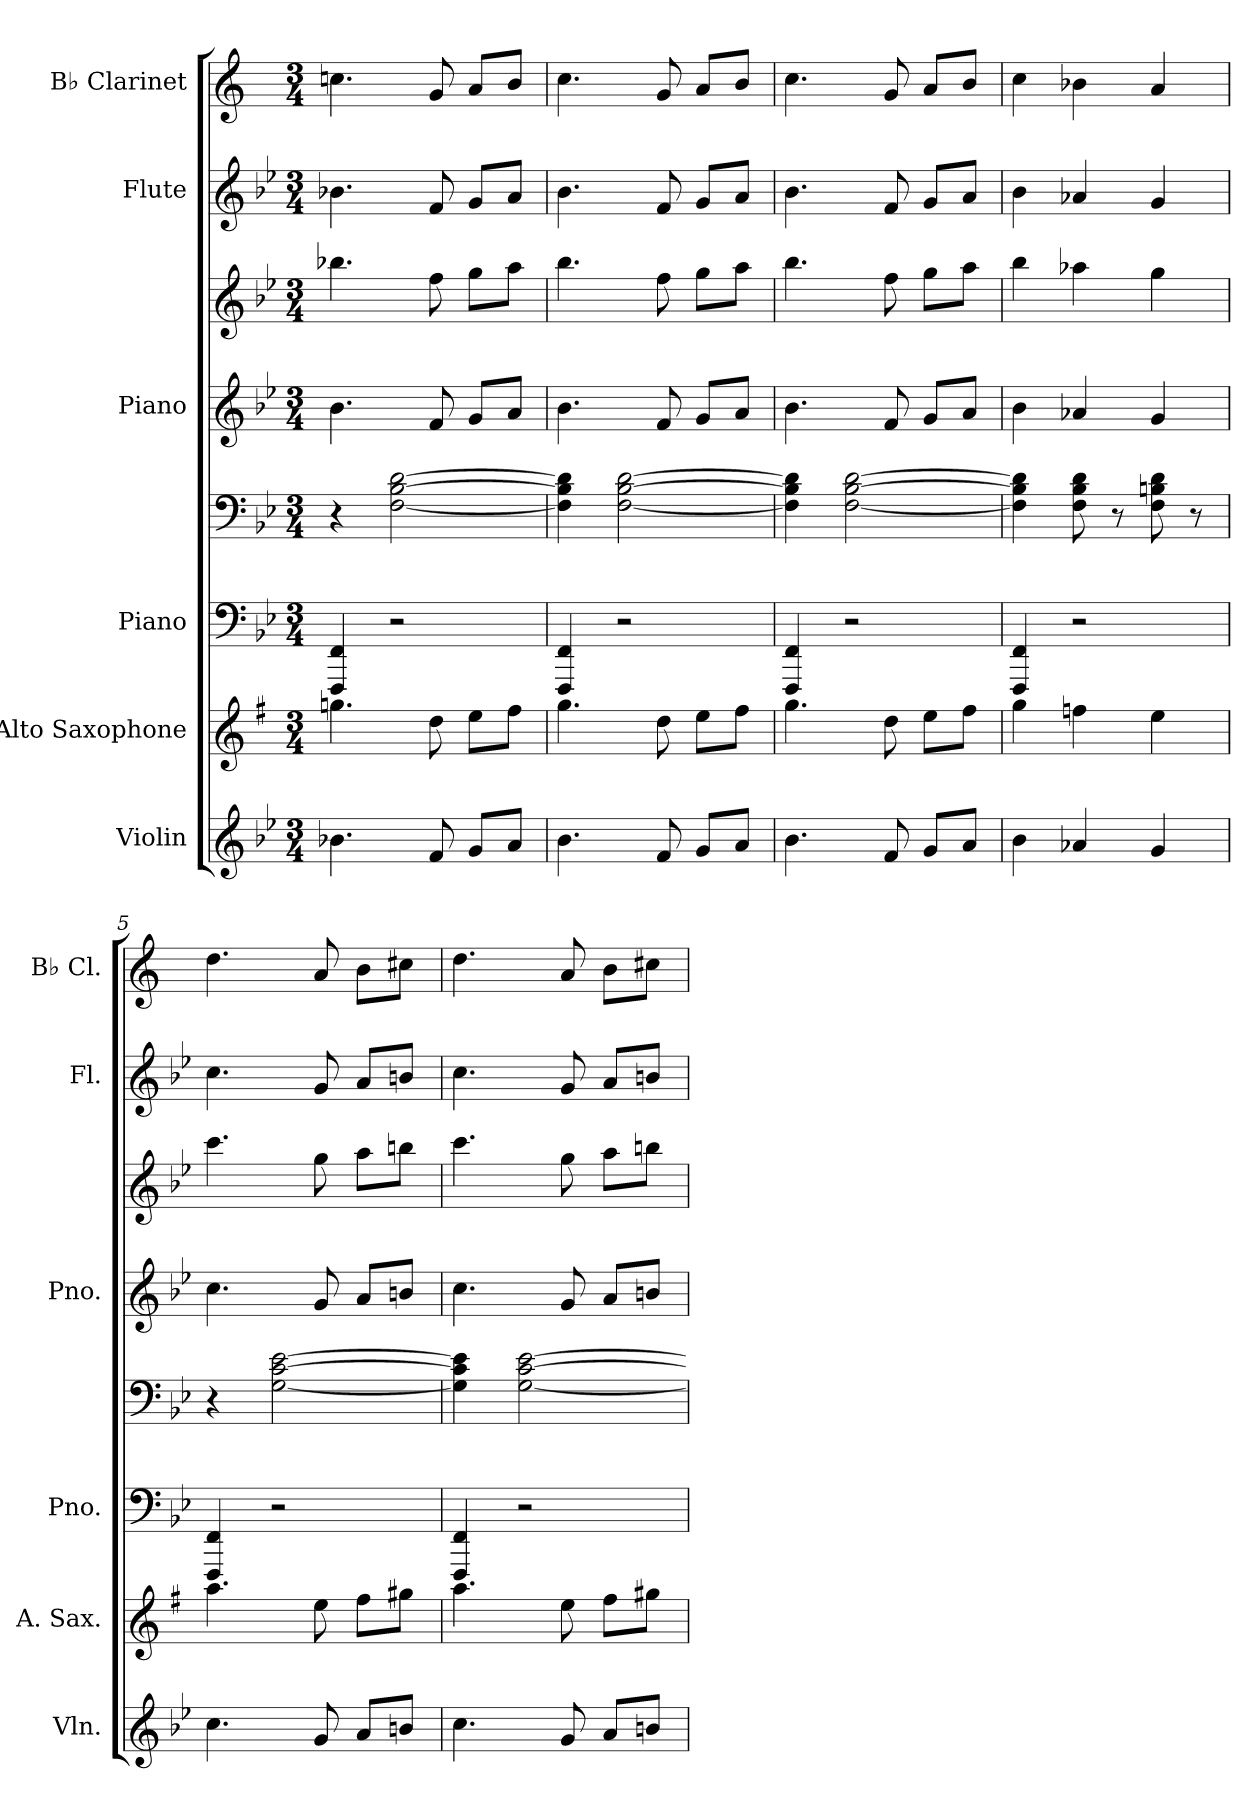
**kern	**kern	**kern	**kern	**kern	**kern	**kern	**kern
*part6	*part5	*part4	*part4	*part3	*part3	*part2	*part1
*staff8	*staff7	*staff6	*staff5	*staff4	*staff3	*staff2	*staff1
*I"Violin	*I"Alto Saxophone	*I"Piano	*	*I"Piano	*	*I"Flute	*I"B♭ Clarinet
*I'Vln.	*I'A. Sax.	*I'Pno.	*	*I'Pno.	*	*I'Fl.	*I'B♭ Cl.
*clefG2	*clefG2	*clefF4	*clefF4	*clefG2	*clefG2	*clefG2	*clefG2
*	*ITrd5c9	*	*	*	*	*	*ITrd1c2
*k[b-e-]	*k[b-e-]	*k[b-e-]	*k[b-e-]	*k[b-e-]	*k[b-e-]	*k[b-e-]	*k[b-e-]
*M3/4	*M3/4	*M3/4	*M3/4	*M3/4	*M3/4	*M3/4	*M3/4
*MM100	*MM100	*MM100	*MM100	*MM100	*MM100	*MM100	*MM100
=1	=1	=1	=1	=1	=1	=1	=1
4.b-X\	4.b-X\	4FFF/ 4FF/	4r	4.b-\	4.bb-X\	4.b-X\	4.b-X\
.	.	2r	[2F\ [2B-\ [2d\	.	.	.	.
8f/	8f\	.	.	8f/	8ff\	8f/	8f/
8g/L	8g\L	.	.	8g/L	8gg\L	8g/L	8g/L
8a/J	8a\J	.	.	8a/J	8aa\J	8a/J	8a/J
=2	=2	=2	=2	=2	=2	=2	=2
4.b-\	4.b-\	4FFF/ 4FF/	4F\] 4B-\] 4d\]	4.b-\	4.bb-\	4.b-\	4.b-\
.	.	2r	[2F\ [2B-\ [2d\	.	.	.	.
8f/	8f\	.	.	8f/	8ff\	8f/	8f/
8g/L	8g\L	.	.	8g/L	8gg\L	8g/L	8g/L
8a/J	8a\J	.	.	8a/J	8aa\J	8a/J	8a/J
=3	=3	=3	=3	=3	=3	=3	=3
4.b-\	4.b-\	4FFF/ 4FF/	4F\] 4B-\] 4d\]	4.b-\	4.bb-\	4.b-\	4.b-\
.	.	2r	[2F\ [2B-\ [2d\	.	.	.	.
8f/	8f\	.	.	8f/	8ff\	8f/	8f/
8g/L	8g\L	.	.	8g/L	8gg\L	8g/L	8g/L
8a/J	8a\J	.	.	8a/J	8aa\J	8a/J	8a/J
=4	=4	=4	=4	=4	=4	=4	=4
4b-\	4b-\	4FFF/ 4FF/	4F\] 4B-\] 4d\]	4b-\	4bb-\	4b-\	4b-\
4a-X/	4a-X\	2r	8F\ 8B-\ 8d\	4a-X/	4aa-X\	4a-X/	4a-X\
.	.	.	8r	.	.	.	.
4g/	4g\	.	8F\ 8Bn\ 8d\	4g/	4gg\	4g/	4g/
.	.	.	8r	.	.	.	.
=5	=5	=5	=5	=5	=5	=5	=5
4.cc\	4.cc\	4FFF/ 4FF/	4r	4.cc\	4.ccc\	4.cc\	4.cc\
.	.	2r	[2G\ [2c\ [2e-\	.	.	.	.
8g/	8g\	.	.	8g/	8gg\	8g/	8g/
8a/L	8a\L	.	.	8a/L	8aa\L	8a/L	8a\L
8bn/J	8bn\J	.	.	8bn/J	8bbn\J	8bn/J	8bn\J
=6	=6	=6	=6	=6	=6	=6	=6
4.cc\	4.cc\	4FFF/ 4FF/	4G\] 4c\] 4e-\]	4.cc\	4.ccc\	4.cc\	4.cc\
.	.	2r	[2G\ [2c\ [2e-\	.	.	.	.
8g/	8g\	.	.	8g/	8gg\	8g/	8g/
8a/L	8a\L	.	.	8a/L	8aa\L	8a/L	8a\L
8bn/J	8bn\J	.	.	8bn/J	8bbn\J	8bn/J	8bn\J
=	=	=	=	=	=	=	=
*-	*-	*-	*-	*-	*-	*-	*-
